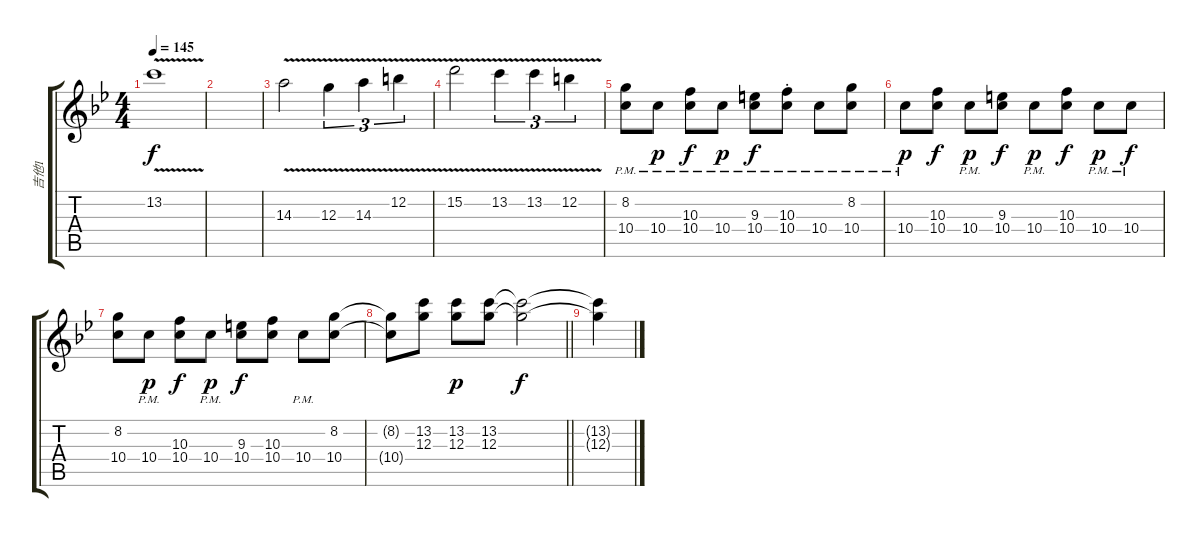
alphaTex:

\track ("吉他1" "吉他1") {instrument overdrivenguitar}
\staff {score tabs}
\tuning (E4 B3 G3 D3 A2 E2) {hide}
\ts (4 4)
\tempo 145
\clef g2
\ks bb
13.2{v}.1{dy f} |
|
14.3{v}.2 12.3{v}.4{tu (3 2)} 14.3{v}.4{tu (3 2)} 12.2{v}.4{tu (3 2)} |
15.2{v}.2 13.2{v}.4{tu (3 2)} 13.2{v}.4{tu (3 2)} 12.2{v}.4{tu (3 2)} |
(8.2 10.4{pm}).8 10.4{pm}.8{dy p} (10.3 10.4{pm}).8{dy f} 10.4{pm}.8{dy p} (9.3 10.4{pm}).8{dy f} (10.3{st} 10.4{pm}).8 10.4{pm}.8 (8.2 10.4{pm}).8 |
10.4{pm}.8{dy p} (10.3 10.4).8{dy f} 10.4{pm}.8{dy p} (9.3 10.4).8{dy f} 10.4{pm}.8{dy p} (10.3 10.4).8{dy f} 10.4{pm}.8{dy p} 10.4{pm}.8{dy f} |
(8.2 10.4).8 10.4{pm}.8{dy p} (10.3 10.4).8{dy f} 10.4{pm}.8{dy p} (9.3 10.4).8{dy f} (10.3 10.4).8 10.4{pm}.8 (8.2 10.4).8 |
\barLineRight lightlight
(8.2{t} 10.4{t}).8 (13.2 12.3).8 (13.2 12.3).8{dy p} (13.2 12.3).8 (13.2{t} 12.3{t}).2{dy f} |
(13.2{t} 12.3{t}).4
